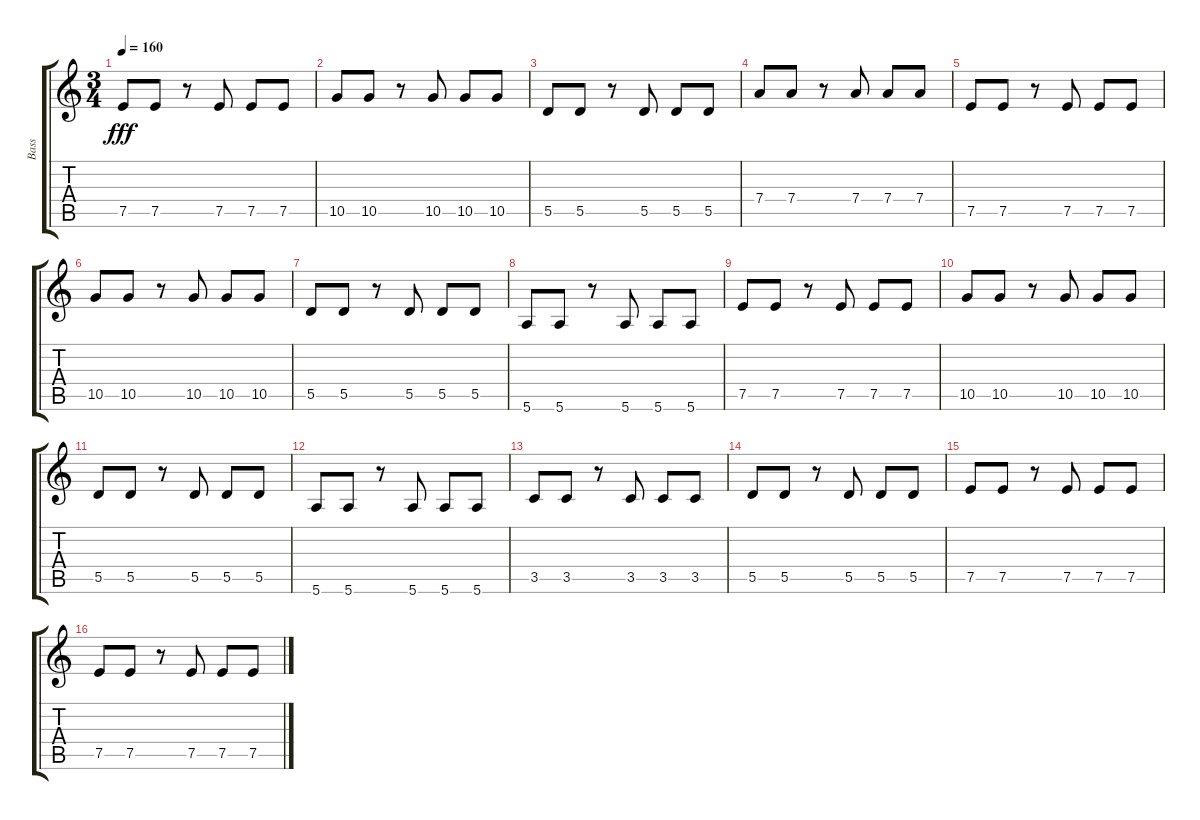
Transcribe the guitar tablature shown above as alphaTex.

\track ("Bass" "Bass") {instrument electricbassfinger}
\staff {score tabs}
\tuning (E4 B3 G3 D3 A2 E2) {hide}
\ts (3 4)
\tempo 160
\clef g2
\ks c
7.5.8{dy fff} 7.5.8 r.8 7.5.8 7.5.8 7.5.8 |
10.5.8 10.5.8 r.8 10.5.8 10.5.8 10.5.8 |
5.5.8 5.5.8 r.8 5.5.8 5.5.8 5.5.8 |
7.4.8 7.4.8 r.8 7.4.8 7.4.8 7.4.8 |
7.5.8 7.5.8 r.8 7.5.8 7.5.8 7.5.8 |
10.5.8 10.5.8 r.8 10.5.8 10.5.8 10.5.8 |
5.5.8 5.5.8 r.8 5.5.8 5.5.8 5.5.8 |
5.6.8 5.6.8 r.8 5.6.8 5.6.8 5.6.8 |
7.5.8 7.5.8 r.8 7.5.8 7.5.8 7.5.8 |
10.5.8 10.5.8 r.8 10.5.8 10.5.8 10.5.8 |
5.5.8 5.5.8 r.8 5.5.8 5.5.8 5.5.8 |
5.6.8 5.6.8 r.8 5.6.8 5.6.8 5.6.8 |
3.5.8 3.5.8 r.8 3.5.8 3.5.8 3.5.8 |
5.5.8 5.5.8 r.8 5.5.8 5.5.8 5.5.8 |
7.5.8 7.5.8 r.8 7.5.8 7.5.8 7.5.8 |
7.5.8 7.5.8 r.8 7.5.8 7.5.8 7.5.8
